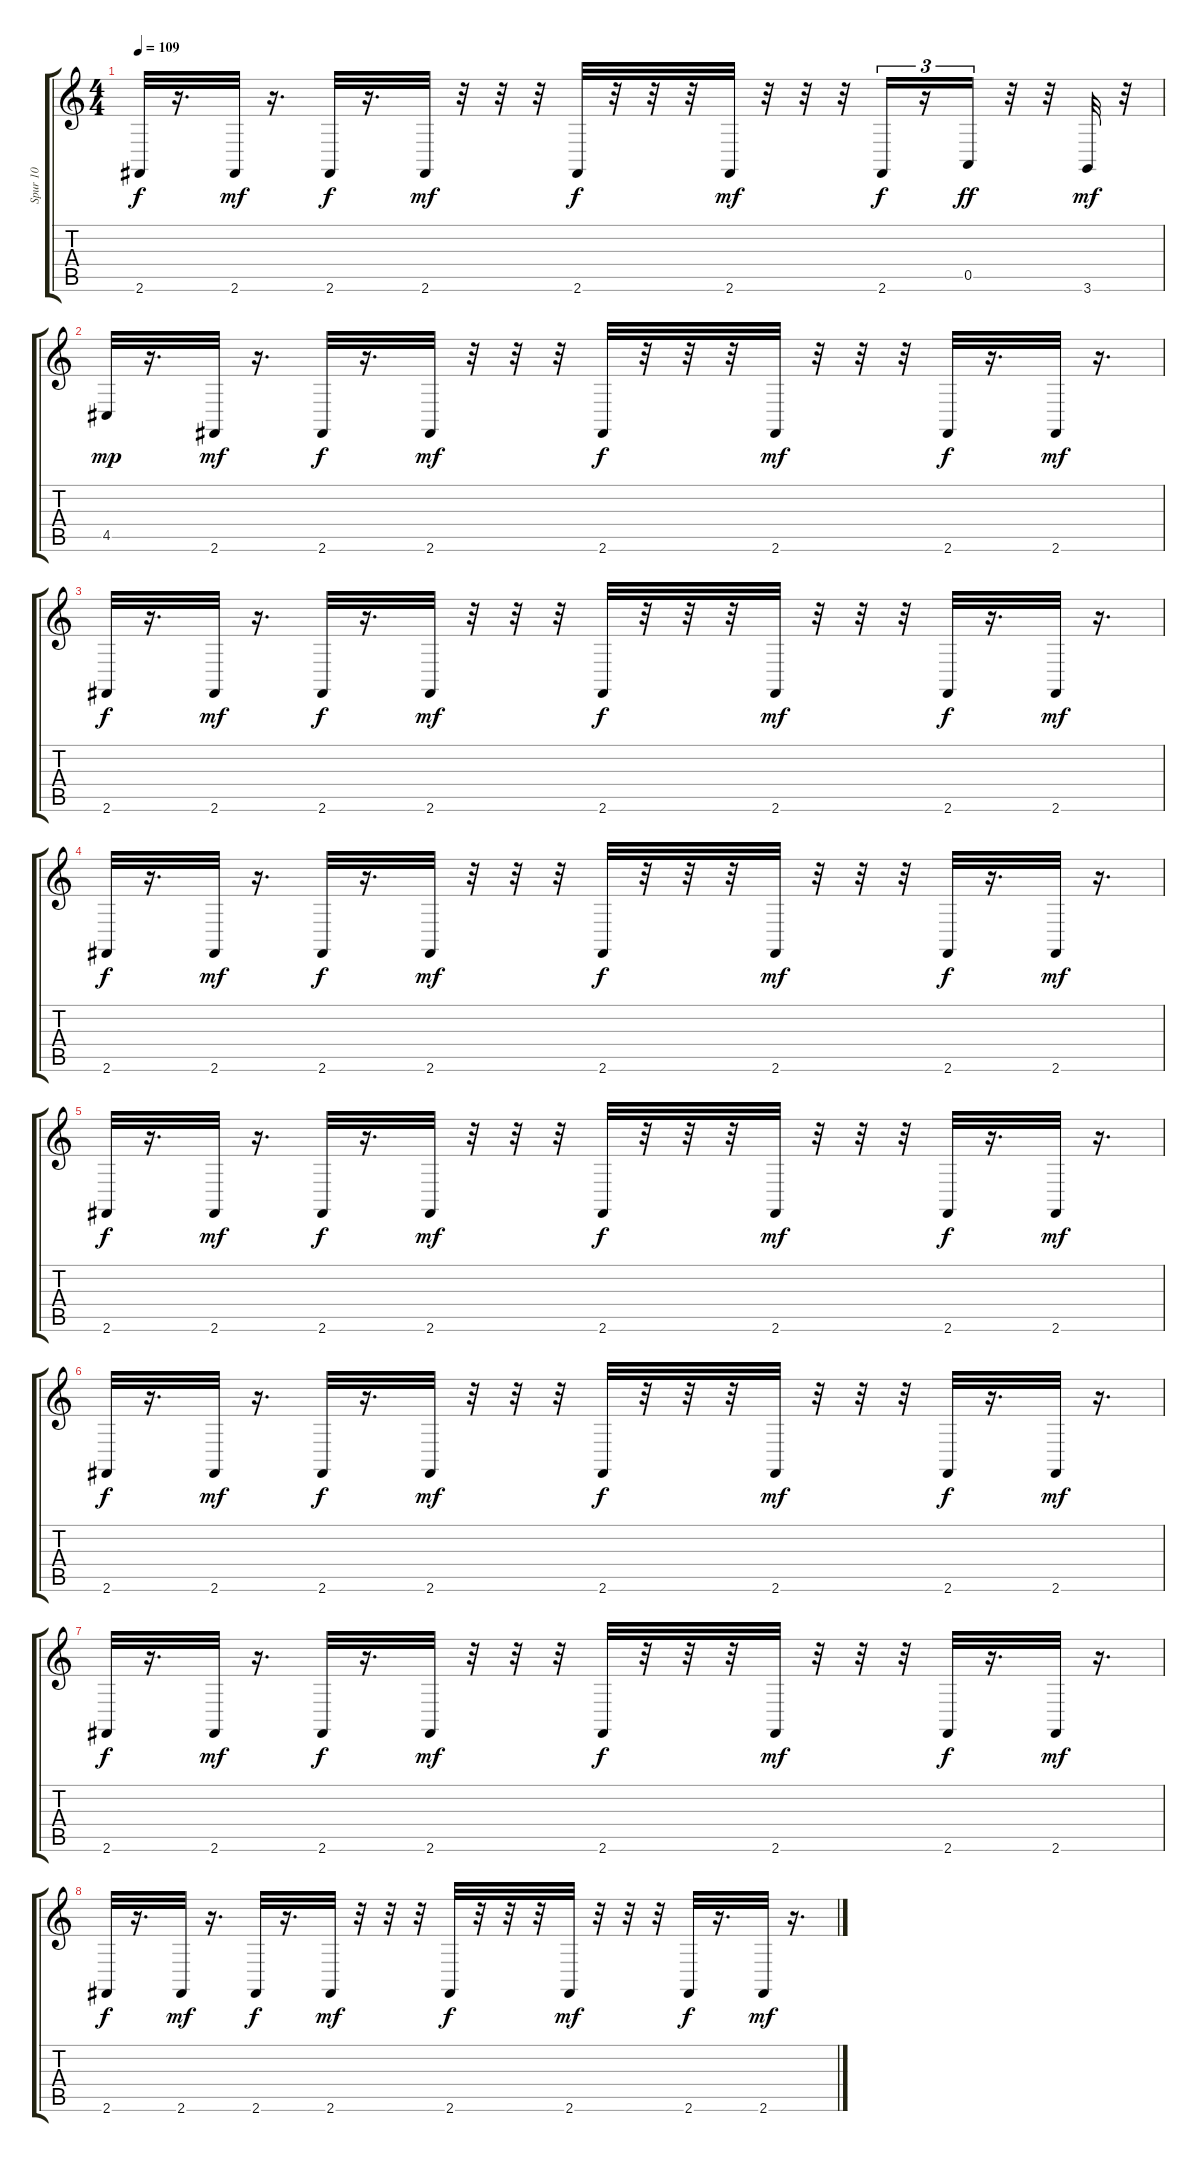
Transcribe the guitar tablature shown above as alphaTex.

\track ("Spur 10" "Spur 10") {instrument acousticgrandpiano}
\staff {score tabs}
\tuning (E4 B3 G3 D3 A2 E2) {hide}
\ts (4 4)
\tempo 109
\clef g2
\ks c
2.6.32{dy f} r.16{d} 2.6.32{dy mf} r.16{d} 2.6.32{dy f} r.16{d} 2.6.32{dy mf} r.32 r.32 r.32 2.6.32{dy f} r.32 r.32 r.32 2.6.32{dy mf} r.32 r.32 r.32 2.6.16{tu (3 2) dy f} r.16{tu (3 2)} 0.5.16{tu (3 2) dy ff} r.32 r.32 3.6.32{dy mf} r.32 |
4.5.32{dy mp} r.16{d} 2.6.32{dy mf} r.16{d} 2.6.32{dy f} r.16{d} 2.6.32{dy mf} r.32 r.32 r.32 2.6.32{dy f} r.32 r.32 r.32 2.6.32{dy mf} r.32 r.32 r.32 2.6.32{dy f} r.16{d} 2.6.32{dy mf} r.16{d} |
2.6.32{dy f} r.16{d} 2.6.32{dy mf} r.16{d} 2.6.32{dy f} r.16{d} 2.6.32{dy mf} r.32 r.32 r.32 2.6.32{dy f} r.32 r.32 r.32 2.6.32{dy mf} r.32 r.32 r.32 2.6.32{dy f} r.16{d} 2.6.32{dy mf} r.16{d} |
2.6.32{dy f} r.16{d} 2.6.32{dy mf} r.16{d} 2.6.32{dy f} r.16{d} 2.6.32{dy mf} r.32 r.32 r.32 2.6.32{dy f} r.32 r.32 r.32 2.6.32{dy mf} r.32 r.32 r.32 2.6.32{dy f} r.16{d} 2.6.32{dy mf} r.16{d} |
2.6.32{dy f} r.16{d} 2.6.32{dy mf} r.16{d} 2.6.32{dy f} r.16{d} 2.6.32{dy mf} r.32 r.32 r.32 2.6.32{dy f} r.32 r.32 r.32 2.6.32{dy mf} r.32 r.32 r.32 2.6.32{dy f} r.16{d} 2.6.32{dy mf} r.16{d} |
2.6.32{dy f} r.16{d} 2.6.32{dy mf} r.16{d} 2.6.32{dy f} r.16{d} 2.6.32{dy mf} r.32 r.32 r.32 2.6.32{dy f} r.32 r.32 r.32 2.6.32{dy mf} r.32 r.32 r.32 2.6.32{dy f} r.16{d} 2.6.32{dy mf} r.16{d} |
2.6.32{dy f} r.16{d} 2.6.32{dy mf} r.16{d} 2.6.32{dy f} r.16{d} 2.6.32{dy mf} r.32 r.32 r.32 2.6.32{dy f} r.32 r.32 r.32 2.6.32{dy mf} r.32 r.32 r.32 2.6.32{dy f} r.16{d} 2.6.32{dy mf} r.16{d} |
2.6.32{dy f} r.16{d} 2.6.32{dy mf} r.16{d} 2.6.32{dy f} r.16{d} 2.6.32{dy mf} r.32 r.32 r.32 2.6.32{dy f} r.32 r.32 r.32 2.6.32{dy mf} r.32 r.32 r.32 2.6.32{dy f} r.16{d} 2.6.32{dy mf} r.16{d}
